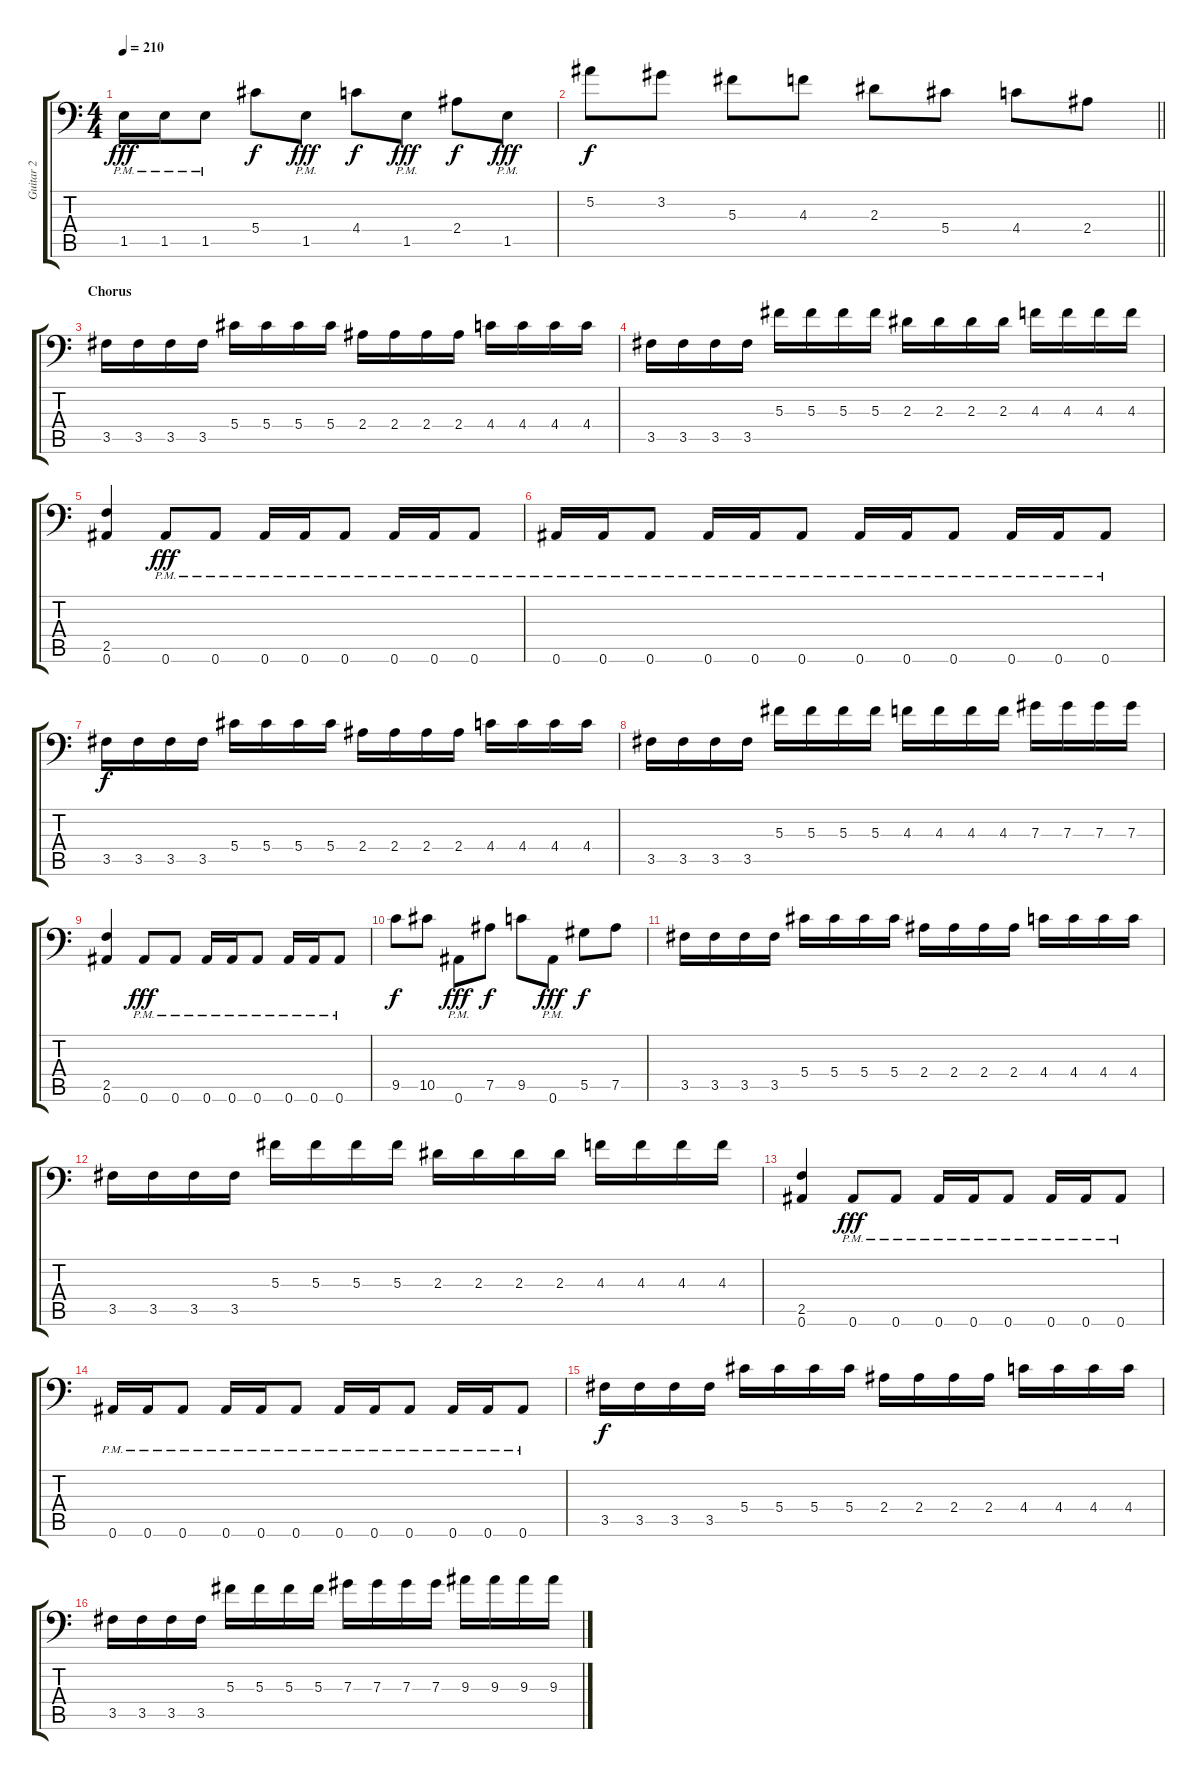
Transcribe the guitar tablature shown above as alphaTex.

\track ("Guitar 2" "Guitar 2") {instrument distortionguitar}
\staff {score tabs}
\tuning (Bb3 F3 Db3 Ab2 Eb2 Bb1) {hide}
\ts (4 4)
\tempo 210
\clef f4
\ks c
1.5{pm}.16{dy fff} 1.5{pm}.16 1.5{pm}.8 5.4.8{dy f} 1.5{pm}.8{dy fff} 4.4.8{dy f} 1.5{pm}.8{dy fff} 2.4.8{dy f} 1.5{pm}.8{dy fff} |
\barLineRight lightlight
5.2.8{dy f} 3.2.8 5.3.8 4.3.8 2.3.8 5.4.8 4.4.8 2.4.8 |
\section ("" "Chorus")
3.5.16{balance 0} 3.5.16 3.5.16 3.5.16 5.4.16 5.4.16 5.4.16 5.4.16 2.4.16 2.4.16 2.4.16 2.4.16 4.4.16 4.4.16 4.4.16 4.4.16 |
3.5.16 3.5.16 3.5.16 3.5.16 5.3.16 5.3.16 5.3.16 5.3.16 2.3.16 2.3.16 2.3.16 2.3.16 4.3.16 4.3.16 4.3.16 4.3.16 |
(2.5 0.6).4 0.6{pm}.8{dy fff} 0.6{pm}.8 0.6{pm}.16 0.6{pm}.16 0.6{pm}.8 0.6{pm}.16 0.6{pm}.16 0.6{pm}.8 |
0.6{pm}.16 0.6{pm}.16 0.6{pm}.8 0.6{pm}.16 0.6{pm}.16 0.6{pm}.8 0.6{pm}.16 0.6{pm}.16 0.6{pm}.8 0.6{pm}.16 0.6{pm}.16 0.6{pm}.8 |
3.5.16{dy f} 3.5.16 3.5.16 3.5.16 5.4.16 5.4.16 5.4.16 5.4.16 2.4.16 2.4.16 2.4.16 2.4.16 4.4.16 4.4.16 4.4.16 4.4.16 |
3.5.16 3.5.16 3.5.16 3.5.16 5.3.16 5.3.16 5.3.16 5.3.16 4.3.16 4.3.16 4.3.16 4.3.16 7.3.16 7.3.16 7.3.16 7.3.16 |
(2.5 0.6).4 0.6{pm}.8{dy fff} 0.6{pm}.8 0.6{pm}.16 0.6{pm}.16 0.6{pm}.8 0.6{pm}.16 0.6{pm}.16 0.6{pm}.8 |
9.5.8{dy f} 10.5.8 0.6{pm}.8{dy fff} 7.5.8{dy f} 9.5.8 0.6{pm}.8{dy fff} 5.5.8{dy f} 7.5.8 |
3.5.16 3.5.16 3.5.16 3.5.16 5.4.16 5.4.16 5.4.16 5.4.16 2.4.16 2.4.16 2.4.16 2.4.16 4.4.16 4.4.16 4.4.16 4.4.16 |
3.5.16 3.5.16 3.5.16 3.5.16 5.3.16 5.3.16 5.3.16 5.3.16 2.3.16 2.3.16 2.3.16 2.3.16 4.3.16 4.3.16 4.3.16 4.3.16 |
(2.5 0.6).4 0.6{pm}.8{dy fff} 0.6{pm}.8 0.6{pm}.16 0.6{pm}.16 0.6{pm}.8 0.6{pm}.16 0.6{pm}.16 0.6{pm}.8 |
0.6{pm}.16 0.6{pm}.16 0.6{pm}.8 0.6{pm}.16 0.6{pm}.16 0.6{pm}.8 0.6{pm}.16 0.6{pm}.16 0.6{pm}.8 0.6{pm}.16 0.6{pm}.16 0.6{pm}.8 |
3.5.16{dy f} 3.5.16 3.5.16 3.5.16 5.4.16 5.4.16 5.4.16 5.4.16 2.4.16 2.4.16 2.4.16 2.4.16 4.4.16 4.4.16 4.4.16 4.4.16 |
3.5.16 3.5.16 3.5.16 3.5.16 5.3.16 5.3.16 5.3.16 5.3.16 7.3.16 7.3.16 7.3.16 7.3.16 9.3.16 9.3.16 9.3.16 9.3.16
